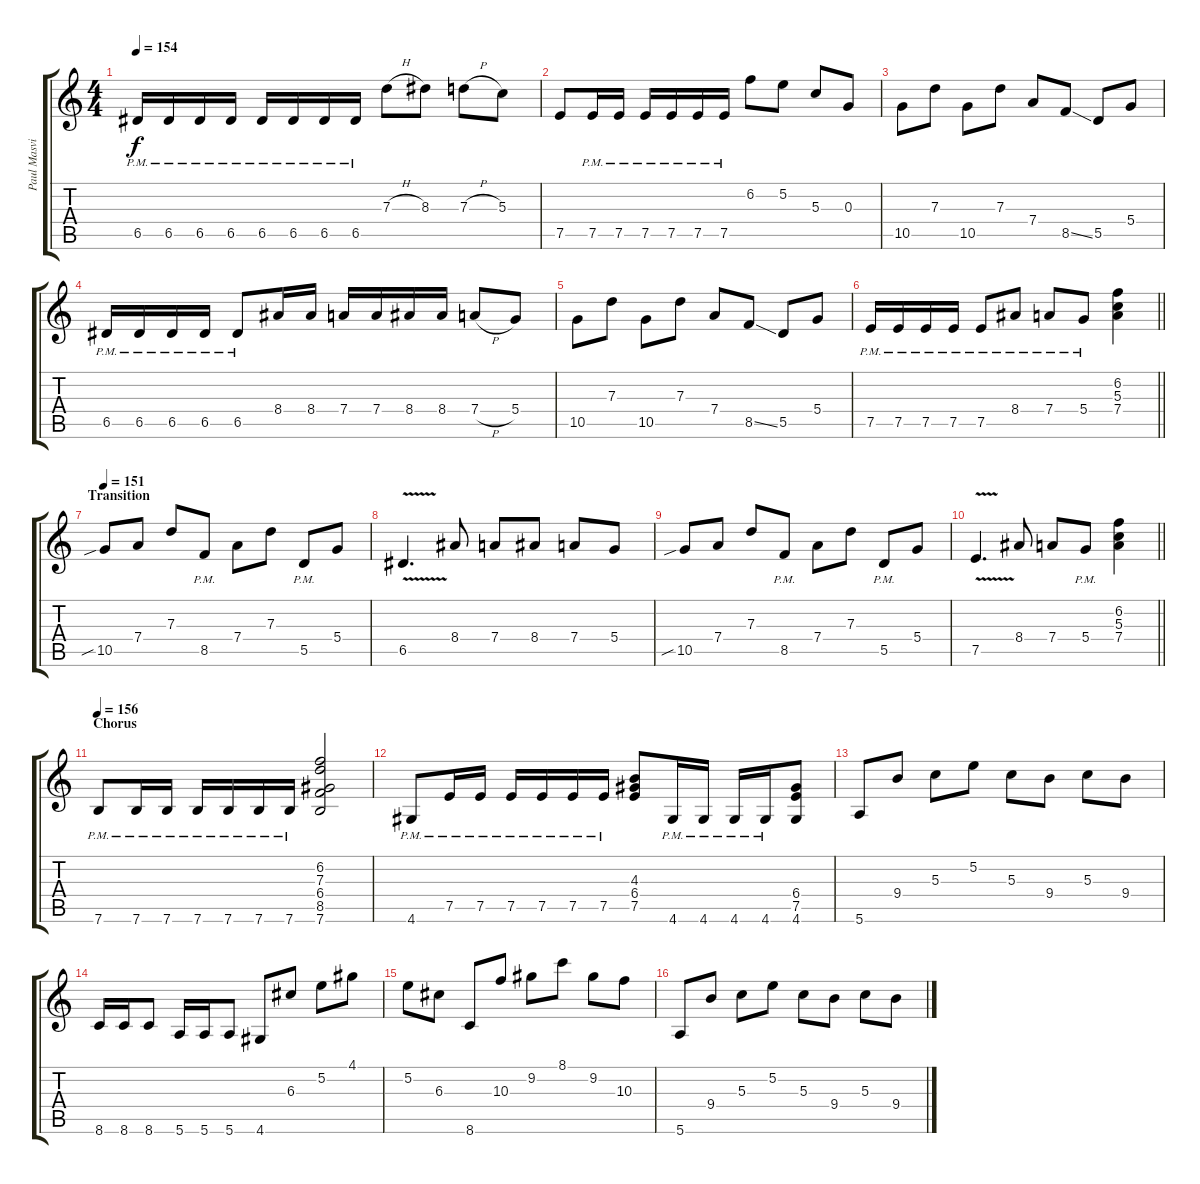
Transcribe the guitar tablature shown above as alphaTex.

\track ("Paul Masvidal" "Paul Masvi") {instrument distortionguitar}
\staff {score tabs}
\tuning (E4 B3 G3 D3 A2 E2) {hide}
\ts (4 4)
\tempo 154
\clef g2
\ks c
6.5{pm}.16{dy f} 6.5{pm}.16 6.5{pm}.16 6.5{pm}.16 6.5{pm}.16 6.5{pm}.16 6.5{pm}.16 6.5{pm}.16 7.3{h}.8 8.3.8 7.3{h}.8 5.3.8 |
7.5.8 7.5{pm}.16 7.5{pm}.16 7.5{pm}.16 7.5{pm}.16 7.5{pm}.16 7.5{pm}.16 6.2.8 5.2.8 5.3.8 0.3.8 |
10.5.8 7.3.8 10.5.8 7.3.8 7.4.8 8.5{ss}.8 5.5.8 5.4.8 |
6.5{pm}.16 6.5{pm}.16 6.5{pm}.16 6.5{pm}.16 6.5{pm}.8 8.4.16 8.4.16 7.4.16 7.4.16 8.4.16 8.4.16 7.4{h}.8 5.4.8 |
10.5.8 7.3.8 10.5.8 7.3.8 7.4.8 8.5{ss}.8 5.5.8 5.4.8 |
\barLineRight lightlight
7.5{pm}.16 7.5{pm}.16 7.5{pm}.16 7.5{pm}.16 7.5{pm}.8 8.4{pm}.8 7.4{pm}.8 5.4{pm}.8 (6.2 5.3 7.4).4 |
\section ("" "Transition")
\tempo 151
10.5{sib}.8 7.4.8 7.3.8 8.5{pm}.8 7.4.8 7.3.8 5.5{pm}.8 5.4.8 |
6.5{v}.4{d} 8.4.8 7.4.8 8.4.8 7.4.8 5.4.8 |
10.5{sib}.8 7.4.8 7.3.8 8.5{pm}.8 7.4.8 7.3.8 5.5{pm}.8 5.4.8 |
\barLineRight lightlight
7.5{v}.4{d} 8.4.8 7.4.8 5.4{pm}.8 (6.2 5.3 7.4).4 |
\section ("" "Chorus")
\tempo 156
7.6{pm}.8 7.6{pm}.16 7.6{pm}.16 7.6{pm}.16 7.6{pm}.16 7.6{pm}.16 7.6{pm}.16 (6.2 7.3 6.4 8.5 7.6).2 |
4.6{pm}.8 7.5{pm}.16 7.5{pm}.16 7.5{pm}.16 7.5{pm}.16 7.5{pm}.16 7.5{pm}.16 (4.3 6.4 7.5).8 4.6{pm}.16 4.6{pm}.16 4.6{pm}.16 4.6{pm}.16 (6.4 7.5 4.6).8 |
5.6.8{instrument electricguitarjazz} 9.4.8 5.3.8 5.2.8 5.3.8 9.4.8 5.3.8 9.4.8 |
8.6.16 8.6.16 8.6.8 5.6.16 5.6.16 5.6.8 4.6.8 6.3.8 5.2.8 4.1.8 |
5.2.8 6.3.8 8.6.8 10.3.8 9.2.8 8.1.8 9.2.8 10.3.8 |
5.6.8 9.4.8 5.3.8 5.2.8 5.3.8 9.4.8 5.3.8 9.4.8
